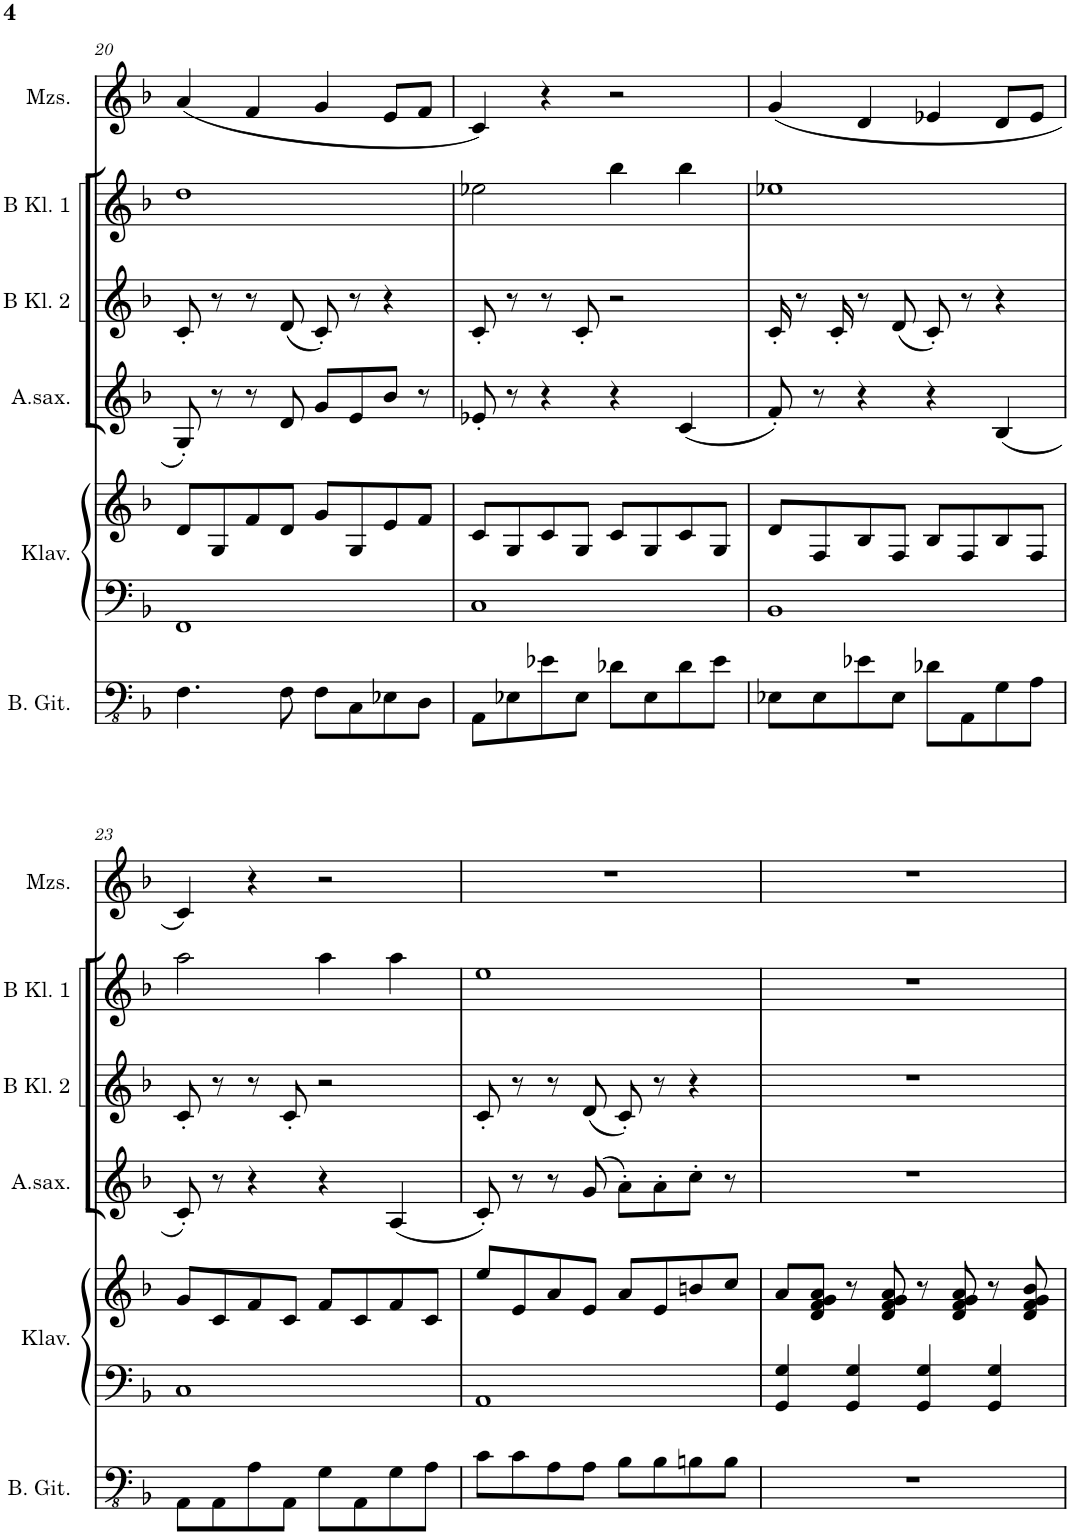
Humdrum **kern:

**kern	**kern	**kern	**kern	**kern	**kern	**kern
*part6	*part5	*part5	*part4	*part3	*part2	*part1
*staff7	*staff6	*staff5	*staff4	*staff3	*staff2	*staff1
*I"Bass Gitarre	*I"Klavier	*	*I"Altsaxophon	*I"Klarinette in B 2	*I"Klarinette in B 1	*I"Mezzosopran
*I'B. Git.	*I'Klav.	*	*I'A.sax.	*	*	*I'Mzs.
!!LO:PB:g=z
*clefFv4	*clefF4	*clefG2	*clefG2	*clefG2	*clefG2	*clefG2
*	*	*	*ITrd5c9	*ITrd1c2	*ITrd1c2	*
*k[b-]	*k[b-]	*k[b-]	*k[b-]	*k[b-]	*k[b-]	*k[b-]
*M4/4	*M4/4	*M4/4	*M4/4	*M4/4	*M4/4	*M4/4
=20	=20	=20	=20	=20	=20	=20
4.FF\	1FF	8d/L	8G'/	8c'/	1dd	(4a/
.	.	8G/	8r	8r	.	.
.	.	8f/	8r	8r	.	4f/
8FF\	.	8d/J	8d/	(8d/	.	.
8FF\L	.	8g/L	8g/L	8c'/)	.	4g/
8CC\	.	8G/	8e/	8r	.	.
8EE-X\	.	8e/	8b-/J	4r	.	8e/L
8DD\J	.	8f/J	8r	.	.	8f/J
=21	=21	=21	=21	=21	=21	=21
8AAA\L	1C	8c/L	8e-X'/	8c'/	2ee-X\	4c/)
8EE-X\	.	8G/	8r	8r	.	.
8E-X\	.	8c/	4r	8r	.	4r
8EE-\J	.	8G/J	.	8c'/	.	.
8D-X\L	.	8c/L	4r	2r	4bb-\	2r
8EE-\	.	8G/	.	.	.	.
8D-\	.	8c/	(4c/	.	4bb-\	.
8E-\J	.	8G/J	.	.	.	.
=22	=22	=22	=22	=22	=22	=22
8EE-X\L	1BB-	8d/L	8f'/)	16c'/	1ee-X	(4g/
.	.	.	.	8r	.	.
8EE-\	.	8F/	8r	.	.	.
.	.	.	.	16c'/	.	.
8E-X\	.	8B-/	4r	8r	.	4d/
8EE-\J	.	8F/J	.	(8d/	.	.
8D-X\L	.	8B-/L	4r	8c'/)	.	4e-X/
8AAA\	.	8F/	.	8r	.	.
8GG\	.	8B-/	(4B-/	4r	.	8d/L
8AA\J	.	8F/J	.	.	.	8e-/J
!!LO:LB:g=z
=23	=23	=23	=23	=23	=23	=23
8AAA\L	1C	8g/L	8c'/)	8c'/	2aa\	4c/)
8AAA\	.	8c/	8r	8r	.	.
8AA\	.	8f/	4r	8r	.	4r
8AAA\J	.	8c/J	.	8c'/	.	.
8GG\L	.	8f/L	4r	2r	4aa\	2r
8AAA\	.	8c/	.	.	.	.
8GG\	.	8f/	(4A/	.	4aa\	.
8AA\J	.	8c/J	.	.	.	.
=24	=24	=24	=24	=24	=24	=24
8C\L	1AA	8ee/L	8c'/)	8c'/	1ee	1r
8C\	.	8e/	8r	8r	.	.
8AA\	.	8a/	8r	8r	.	.
8AA\J	.	8e/J	(8g/	(8d/	.	.
8BB-\L	.	8a/L	8a'\L)	8c'/)	.	.
8BB-\	.	8e/	8a'\	8r	.	.
8BBn\	.	8bn/	8cc'\J	4r	.	.
8BB\J	.	8cc/J	8r	.	.	.
=25	=25	=25	=25	=25	=25	=25
1r	4GG/ 4G/	8a/L	1r	1r	1r	1r
.	.	8d/ 8f/ 8g/ 8a/J	.	.	.	.
.	4GG/ 4G/	8r	.	.	.	.
.	.	8d/ 8f/ 8g/ 8a/	.	.	.	.
.	4GG/ 4G/	8r	.	.	.	.
.	.	8d/ 8f/ 8g/ 8a/	.	.	.	.
.	4GG/ 4G/	8r	.	.	.	.
.	.	8d/ 8f/ 8g/ 8b-/	.	.	.	.
=	=	=	=	=	=	=
*-	*-	*-	*-	*-	*-	*-
